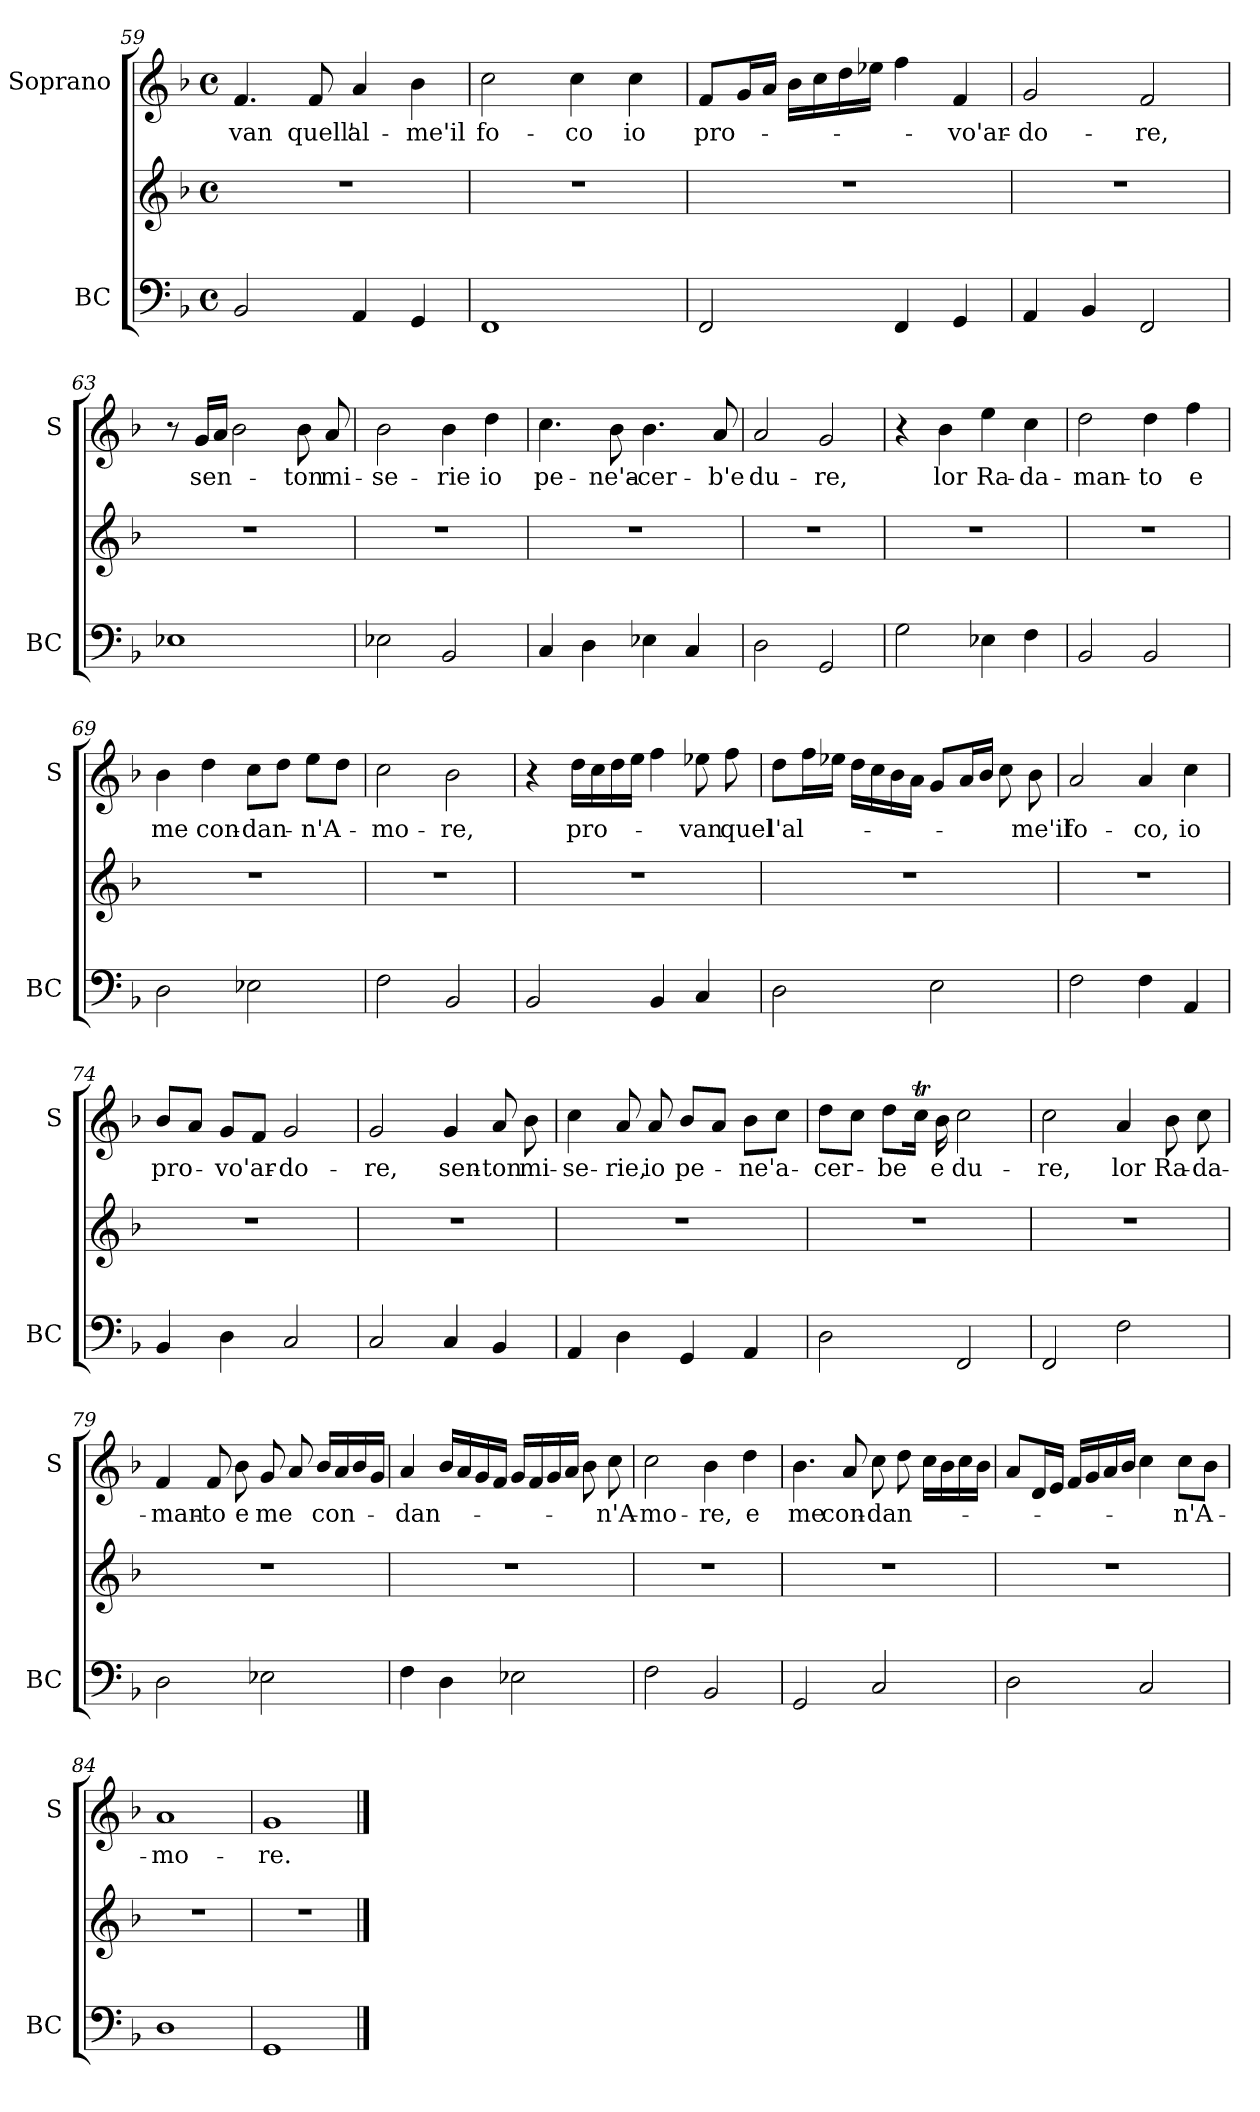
**kern	**kern	**kern	**text
*part2	*part2	*part1	*part1
*staff3	*staff2	*staff1	*staff1
*I"BC	*	*I"Soprano	*
*I'BC	*	*I'S	*
*clefF4	*clefG2	*clefG2	*
*k[b-]	*k[b-]	*k[b-]	*
*F:	*F:	*F:	*
*M4/4	*M4/4	*M4/4	*
*met(c)	*met(c)	*met(c)	*
=59	=59	=59	=59
!	!	!	!LO:LY:b
2BB-/	1r	4.f/	-van
!	!	!	!LO:LY:b
.	.	8f/	quell'
!	!	!	!LO:LY:b
4AA/	.	4a/	al-
!	!	!	!LO:LY:b
4GG/	.	4b-\	-me'il
=60	=60	=60	=60
!	!	!	!LO:LY:b
1FF	1r	2cc\	fo-
!	!	!	!LO:LY:b
.	.	4cc\	-co
!	!	!	!LO:LY:b
.	.	4cc\	io
!!LO:LB:g=z
=61	=61	=61	=61
!	!	!	!LO:LY:b
2FF/	1r	8f/L	pro-
.	.	16g/L	.
.	.	16a/JJ	.
.	.	16b-\LL	.
.	.	16cc\	.
.	.	16dd\	.
.	.	16ee-X\JJ	.
4FF/	.	4ff\	.
!	!	!	!LO:LY:b
4GG/	.	4f/	-vo'ar-
=62	=62	=62	=62
!	!	!	!LO:LY:b
4AA/	1r	2g/	-do-
4BB-/	.	.	.
!	!	!	!LO:LY:b
2FF/	.	2f/	-re,
=63	=63	=63	=63
1E-X	1r	8r	.
!	!	!	!LO:LY:b
.	.	16g/LL	sen-
.	.	16a/JJ	.
.	.	2b-\	.
!	!	!	!LO:LY:b
.	.	8b-\	-ton
!	!	!	!LO:LY:b
.	.	8a/	mi-
=64	=64	=64	=64
!	!	!	!LO:LY:b
2E-X\	1r	2b-\	-se-
!	!	!	!LO:LY:b
2BB-/	.	4b-\	-rie
!	!	!	!LO:LY:b
.	.	4dd\	io
=65	=65	=65	=65
!	!	!	!LO:LY:b
4C/	1r	4.cc\	pe-
4D\	.	.	.
!	!	!	!LO:LY:b
.	.	8b-\	-ne'a-
!	!	!	!LO:LY:b
4E-X\	.	4.b-\	-cer-
4C/	.	.	.
!	!	!	!LO:LY:b
.	.	8a/	-b'e
=66	=66	=66	=66
!	!	!	!LO:LY:b
2D\	1r	2a/	du-
!	!	!	!LO:LY:b
2GG/	.	2g/	-re,
!!LO:PB:g=z
=67	=67	=67	=67
2G\	1r	4r	.
!	!	!	!LO:LY:b
.	.	4b-\	lor
!	!	!	!LO:LY:b
4E-X\	.	4ee\	Ra-
!	!	!	!LO:LY:b
4F\	.	4cc\	-da-
=68	=68	=68	=68
!	!	!	!LO:LY:b
2BB-/	1r	2dd\	-man-
!	!	!	!LO:LY:b
2BB-/	.	4dd\	-to
!	!	!	!LO:LY:b
.	.	4ff\	e
=69	=69	=69	=69
!	!	!	!LO:LY:b
2D\	1r	4b-\	me
!	!	!	!LO:LY:b
.	.	4dd\	con-
!	!	!	!LO:LY:b
2E-X\	.	8cc\L	-dan-
.	.	8dd\J	.
!	!	!	!LO:LY:b
.	.	8ee\L	-n'A-
.	.	8dd\J	.
=70	=70	=70	=70
!	!	!	!LO:LY:b
2F\	1r	2cc\	-mo-
!	!	!	!LO:LY:b
2BB-/	.	2b-\	-re,
=71	=71	=71	=71
2BB-/	1r	4r	.
!	!	!	!LO:LY:b
.	.	16dd\LL	pro-
.	.	16cc\	.
.	.	16dd\	.
.	.	16ee\JJ	.
4BB-/	.	4ff\	.
!	!	!	!LO:LY:b
4C/	.	8ee-X\	-van
!	!	!	!LO:LY:b
.	.	8ff\	quel
!!LO:LB:g=z
=72	=72	=72	=72
!	!	!	!LO:LY:b
2D\	1r	8dd\L	l'al-
.	.	16ff\L	.
.	.	16ee-X\JJ	.
.	.	16dd\LL	.
.	.	16cc\	.
.	.	16b-\	.
.	.	16a\JJ	.
2E\	.	8g/L	.
.	.	16a/L	.
.	.	16b-/JJ	.
.	.	8cc\	.
!	!	!	!LO:LY:b
.	.	8b-\	-me'il
=73	=73	=73	=73
!	!	!	!LO:LY:b
2F\	1r	2a/	fo-
!	!	!	!LO:LY:b
4F\	.	4a/	-co,
!	!	!	!LO:LY:b
4AA/	.	4cc\	io
=74	=74	=74	=74
!	!	!	!LO:LY:b
4BB-/	1r	8b-/L	pro-
.	.	8a/J	.
!	!	!	!LO:LY:b
4D\	.	8g/L	-vo'ar-
.	.	8f/J	.
!	!	!	!LO:LY:b
2C/	.	2g/	-do-
=75	=75	=75	=75
!	!	!	!LO:LY:b
2C/	1r	2g/	-re,
!	!	!	!LO:LY:b
4C/	.	4g/	sen-
!	!	!	!LO:LY:b
4BB-/	.	8a/	-ton
!	!	!	!LO:LY:b
.	.	8b-\	mi-
=76	=76	=76	=76
!	!	!	!LO:LY:b
4AA/	1r	4cc\	-se-
!	!	!	!LO:LY:b
4D\	.	8a/	-rie,
!	!	!	!LO:LY:b
.	.	8a/	io
!	!	!	!LO:LY:b
4GG/	.	8b-/L	pe-
.	.	8a/J	.
!	!	!	!LO:LY:b
4AA/	.	8b-\L	-ne'a-
.	.	8cc\J	.
!!LO:LB:g=z
=77	=77	=77	=77
!	!	!	!LO:LY:b
2D\	1r	8dd\L	-cer-
.	.	8cc\J	.
!	!	!	!LO:LY:b
.	.	8dd\L	-be
.	.	16ccT\Jk	.
!	!	!	!LO:LY:b
.	.	16b-\	e
!	!	!	!LO:LY:b
2FF/	.	2cc\	du-
=78	=78	=78	=78
!	!	!	!LO:LY:b
2FF/	1r	2cc\	-re,
!	!	!	!LO:LY:b
2F\	.	4a/	lor
!	!	!	!LO:LY:b
.	.	8b-\	Ra-
!	!	!	!LO:LY:b
.	.	8cc\	-da-
=79	=79	=79	=79
!	!	!	!LO:LY:b
2D\	1r	4f/	-man-
!	!	!	!LO:LY:b
.	.	8f/	-to
!	!	!	!LO:LY:b
.	.	8b-\	e
!	!	!	!LO:LY:b
2E-X\	.	8g/	me
.	.	8a/	.
!	!	!	!LO:LY:b
.	.	16b-/LL	con-
.	.	16a/	.
.	.	16b-/	.
.	.	16g/JJ	.
=80	=80	=80	=80
!	!	!	!LO:LY:b
4F\	1r	4a/	-dan-
4D\	.	16b-/LL	.
.	.	16a/	.
.	.	16g/	.
.	.	16f/JJ	.
2E-X\	.	16g/LL	.
.	.	16f/	.
.	.	16g/	.
.	.	16a/JJ	.
.	.	8b-\	.
!	!	!	!LO:LY:b
.	.	8cc\	-n'A-
=81	=81	=81	=81
!	!	!	!LO:LY:b
2F\	1r	2cc\	-mo-
!	!	!	!LO:LY:b
2BB-/	.	4b-\	-re,
!	!	!	!LO:LY:b
.	.	4dd\	e
!!LO:LB:g=z
=82	=82	=82	=82
!	!	!	!LO:LY:b
2GG/	1r	4.b-\	me
!	!	!	!LO:LY:b
.	.	8a/	con-
!	!	!	!LO:LY:b
2C/	.	8cc\	-dan-
.	.	8dd\	.
.	.	16cc\LL	.
.	.	16b-\	.
.	.	16cc\	.
.	.	16b-\JJ	.
=83	=83	=83	=83
2D\	1r	8a/L	.
.	.	16d/L	.
.	.	16e/JJ	.
.	.	16f/LL	.
.	.	16g/	.
.	.	16a/	.
.	.	16b-/JJ	.
2C/	.	4cc\	.
!	!	!	!LO:LY:b
.	.	8cc\L	-n'A-
.	.	8b-\J	.
=84	=84	=84	=84
!	!	!	!LO:LY:b
1D	1r	1a	-mo-
=85	=85	=85	=85
!	!	!	!LO:LY:b
1GG	1r	1g	-re.
==	==	==	==
*-	*-	*-	*-
